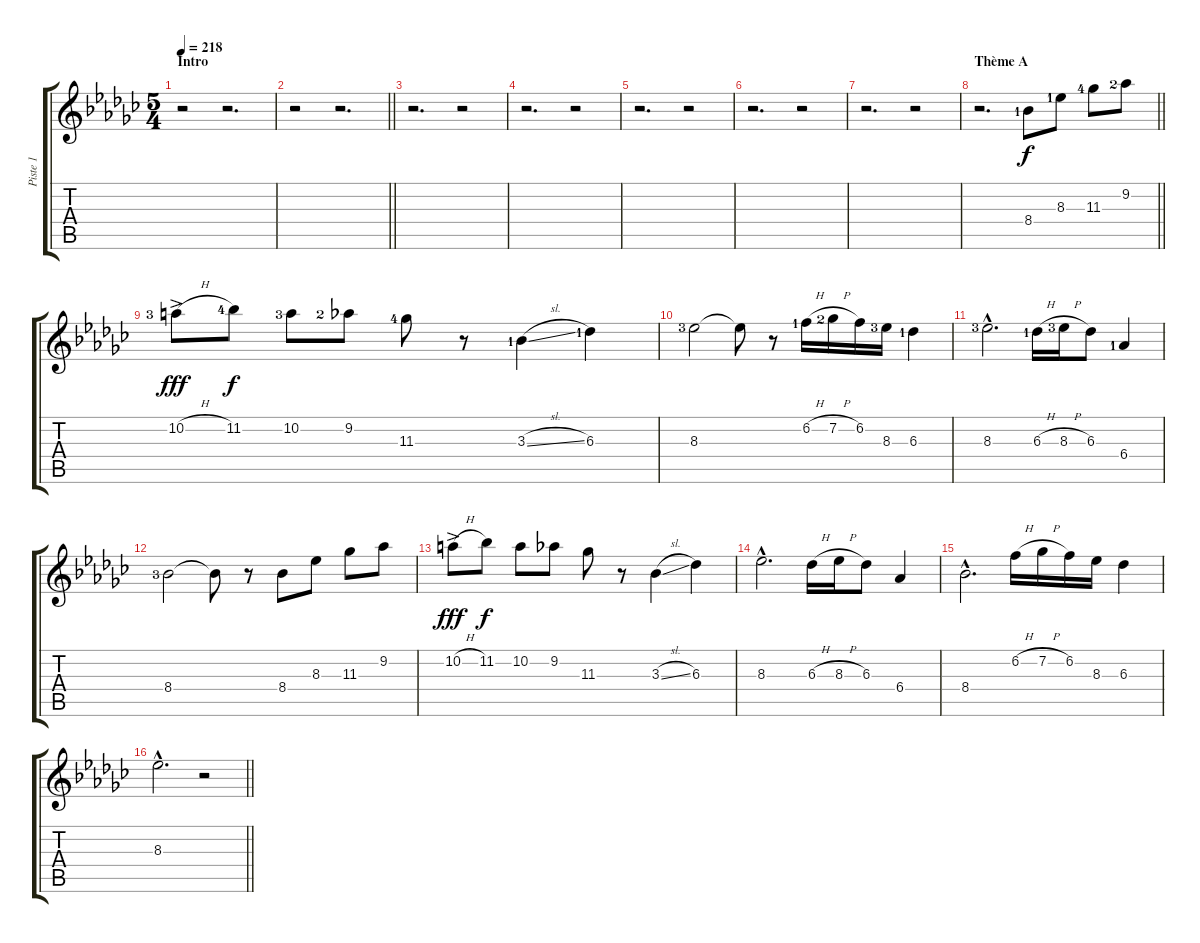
\track ("Piste 1" "Piste 1") {instrument electricguitarjazz}
\staff {score tabs}
\tuning (E4 B3 G3 D3 A2 E2) {hide}
\ts (5 4)
\section ("" "Intro")
\tempo 218
\clef g2
\ks ebminor
r.2{dy f instrument electricguitarjazz} r.2{d} |
\barLineRight lightlight
r.2 r.2{d} |
r.2{d} r.2 |
r.2{d} r.2 |
r.2{d} r.2 |
r.2{d} r.2 |
r.2{d} r.2 |
\section ("" "Thème A")
\barLineRight lightlight
r.2{d} 8.4{lf 2}.8 8.3{lf 2}.8 11.3{lf 5}.8 9.2{lf 3}.8 |
10.2{h ac lf 4}.8{dy fff volume 13 balance 8 instrument electricguitarjazz} 11.2{lf 5}.8{dy f} 10.2{lf 4}.8 9.2{lf 3}.8 11.3{lf 5}.8 r.8 3.3{sl lf 2}.4 6.3{lf 2}.4 |
8.3{lf 4}.2 8.3{t}.8 r.8 6.2{h lf 2}.16 7.2{h lf 3}.16 6.2.16 8.3{lf 4}.16 6.3{lf 2}.4 |
8.3{hac lf 4}.2{d} 6.3{h lf 2}.16 8.3{h lf 4}.16 6.3.8 6.4{lf 2}.4 |
8.4{lf 4}.2 8.4{t}.8 r.8 8.4.8 8.3.8 11.3.8 9.2.8 |
10.2{h ac}.8{dy fff} 11.2.8{dy f} 10.2.8 9.2.8 11.3.8 r.8 3.3{sl}.4 6.3.4 |
8.3{hac}.2{d} 6.3{h}.16 8.3{h}.16 6.3.8 6.4.4 |
8.4{hac}.2{d} 6.2{h}.16 7.2{h}.16 6.2.16 8.3.16 6.3.4 |
\barLineRight lightlight
8.3{hac}.2{d} r.2
